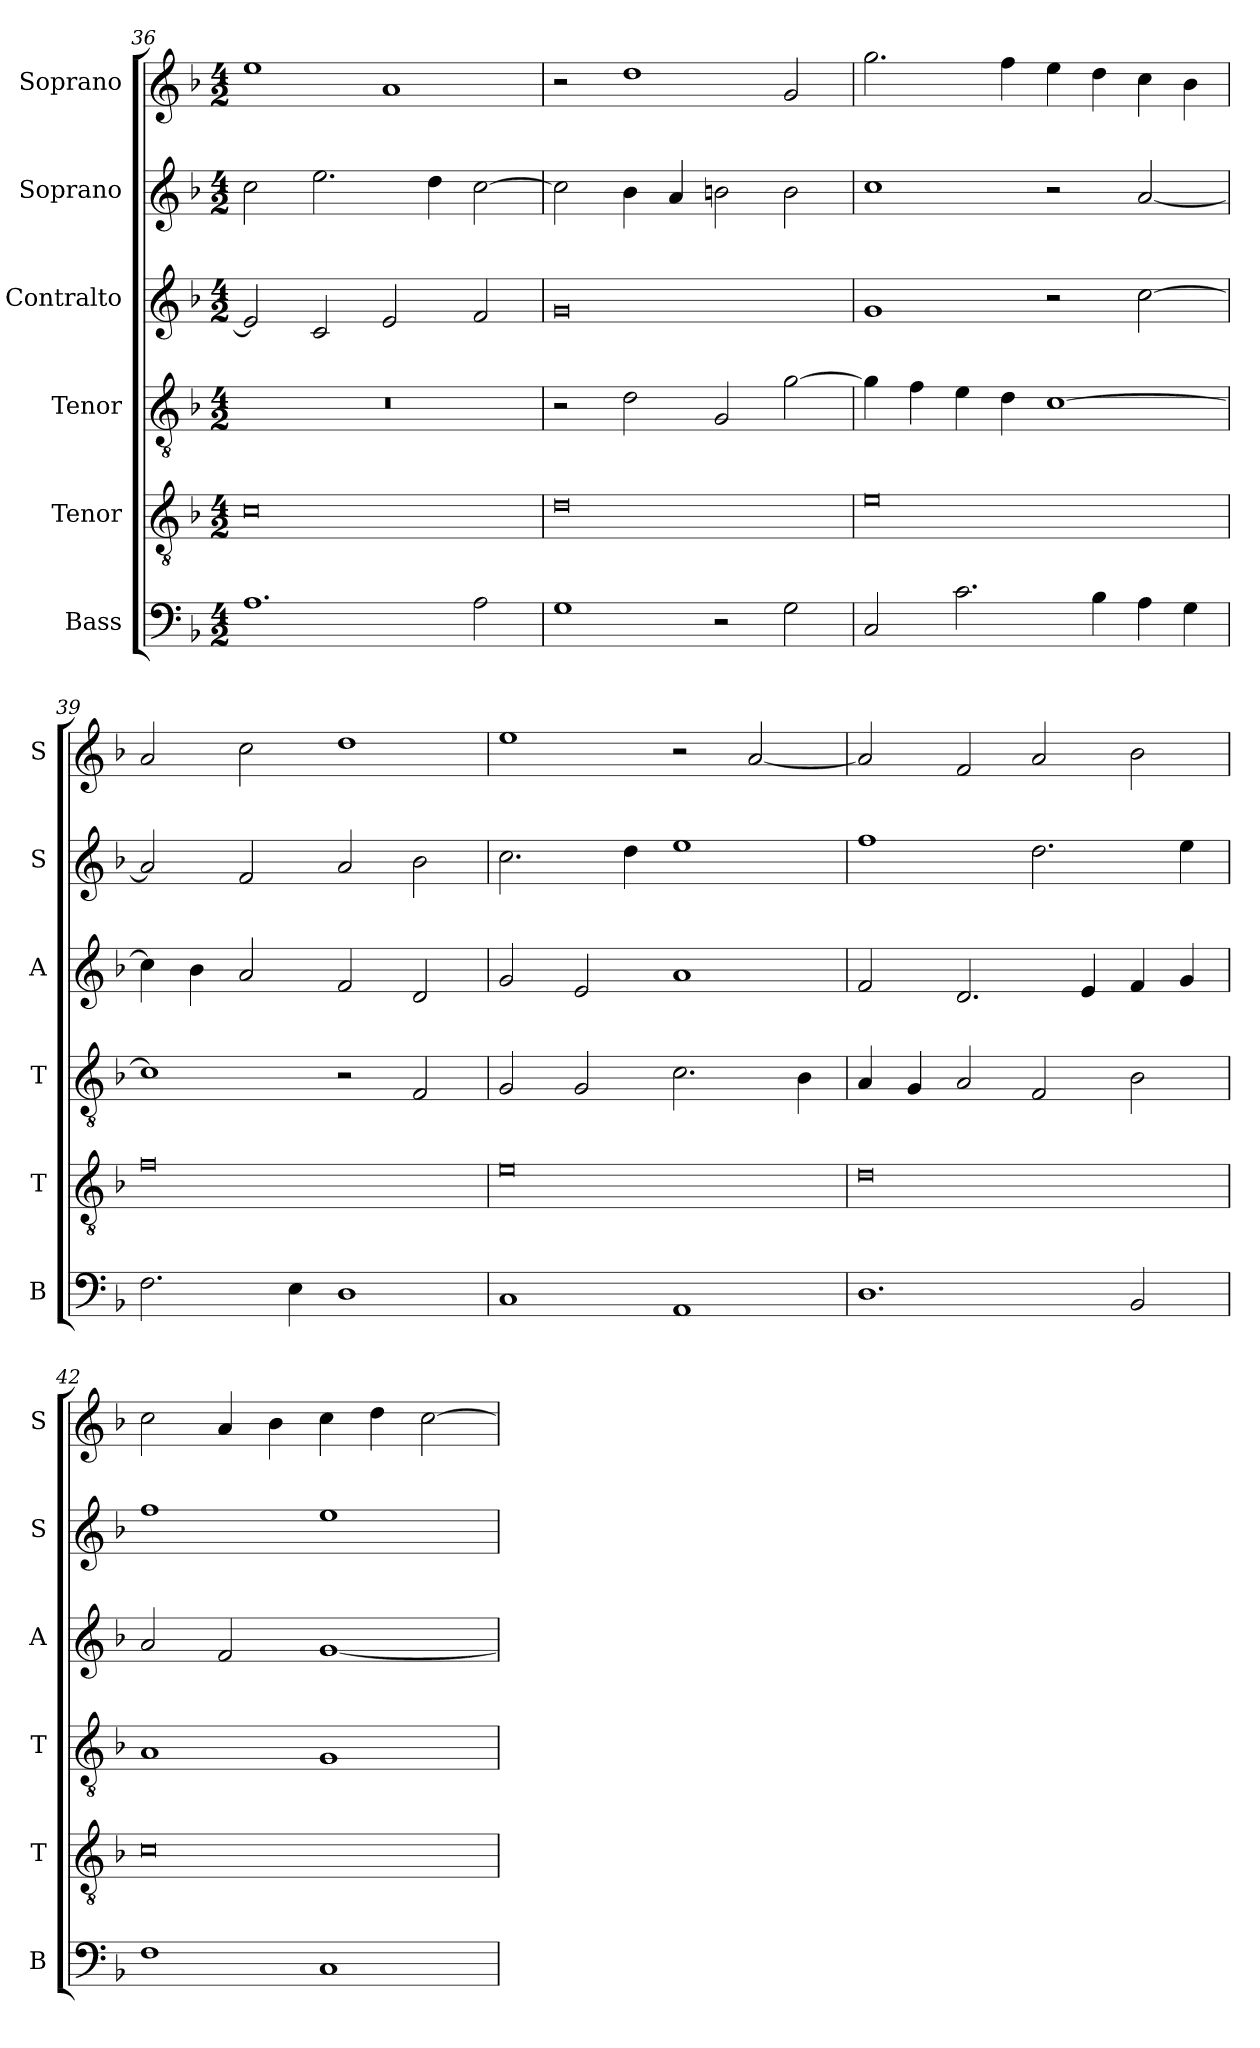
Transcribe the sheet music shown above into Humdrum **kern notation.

**kern	**kern	**kern	**kern	**kern	**kern
*part6	*part5	*part4	*part3	*part2	*part1
*staff6	*staff5	*staff4	*staff3	*staff2	*staff1
*I"Bass	*I"Tenor	*I"Tenor	*I"Contralto	*I"Soprano	*I"Soprano
*I'B	*I'T	*I'T	*I'A	*I'S	*I'S
*clefF4	*clefGv2	*clefGv2	*clefG2	*clefG2	*clefG2
*k[b-]	*k[b-]	*k[b-]	*k[b-]	*k[b-]	*k[b-]
*M4/2	*M4/2	*M4/2	*M4/2	*M4/2	*M4/2
=36	=36	=36	=36	=36	=36
1.A	0c	0r	2e]	2cc	1ee
.	.	.	2c	2.ee	.
.	.	.	2e	.	1a
.	.	.	.	4dd	.
2A	.	.	2f	[2cc	.
=37	=37	=37	=37	=37	=37
1G	0d	2r	0g	2cc]	2r
.	.	2d	.	4b-	1dd
.	.	.	.	4a	.
2r	.	2G	.	2bn	.
2G	.	[2g	.	2b	2g
=38	=38	=38	=38	=38	=38
2C	0e	4g]	1g	1cc	2.gg
.	.	4f	.	.	.
2.c	.	4e	.	.	.
.	.	4d	.	.	4ff
.	.	[1c	2r	2r	4ee
4B-	.	.	.	.	4dd
4A	.	.	[2cc	[2a	4cc
4G	.	.	.	.	4b-
=39	=39	=39	=39	=39	=39
2.F	0f	1c]	4cc]	2a]	2a
.	.	.	4b-	.	.
.	.	.	2a	2f	2cc
4E	.	.	.	.	.
1D	.	2r	2f	2a	1dd
.	.	2F	2d	2b-	.
=40	=40	=40	=40	=40	=40
1C	0e	2G	2g	2.cc	1ee
.	.	2G	2e	.	.
.	.	.	.	4dd	.
1AA	.	2.c	1a	1ee	2r
.	.	.	.	.	[2a
.	.	4B-	.	.	.
=41	=41	=41	=41	=41	=41
1.D	0d	4A	2f	1ff	2a]
.	.	4G	.	.	.
.	.	2A	2.d	.	2f
.	.	2F	.	2.dd	2a
.	.	.	4e	.	.
2BB-	.	2B-	4f	.	2b-
.	.	.	4g	4ee	.
=42	=42	=42	=42	=42	=42
1F	0c	1A	2a	1ff	2cc
.	.	.	2f	.	4a
.	.	.	.	.	4b-
1C	.	1G	[1g	1ee	4cc
.	.	.	.	.	4dd
.	.	.	.	.	[2cc
=	=	=	=	=	=
*-	*-	*-	*-	*-	*-
